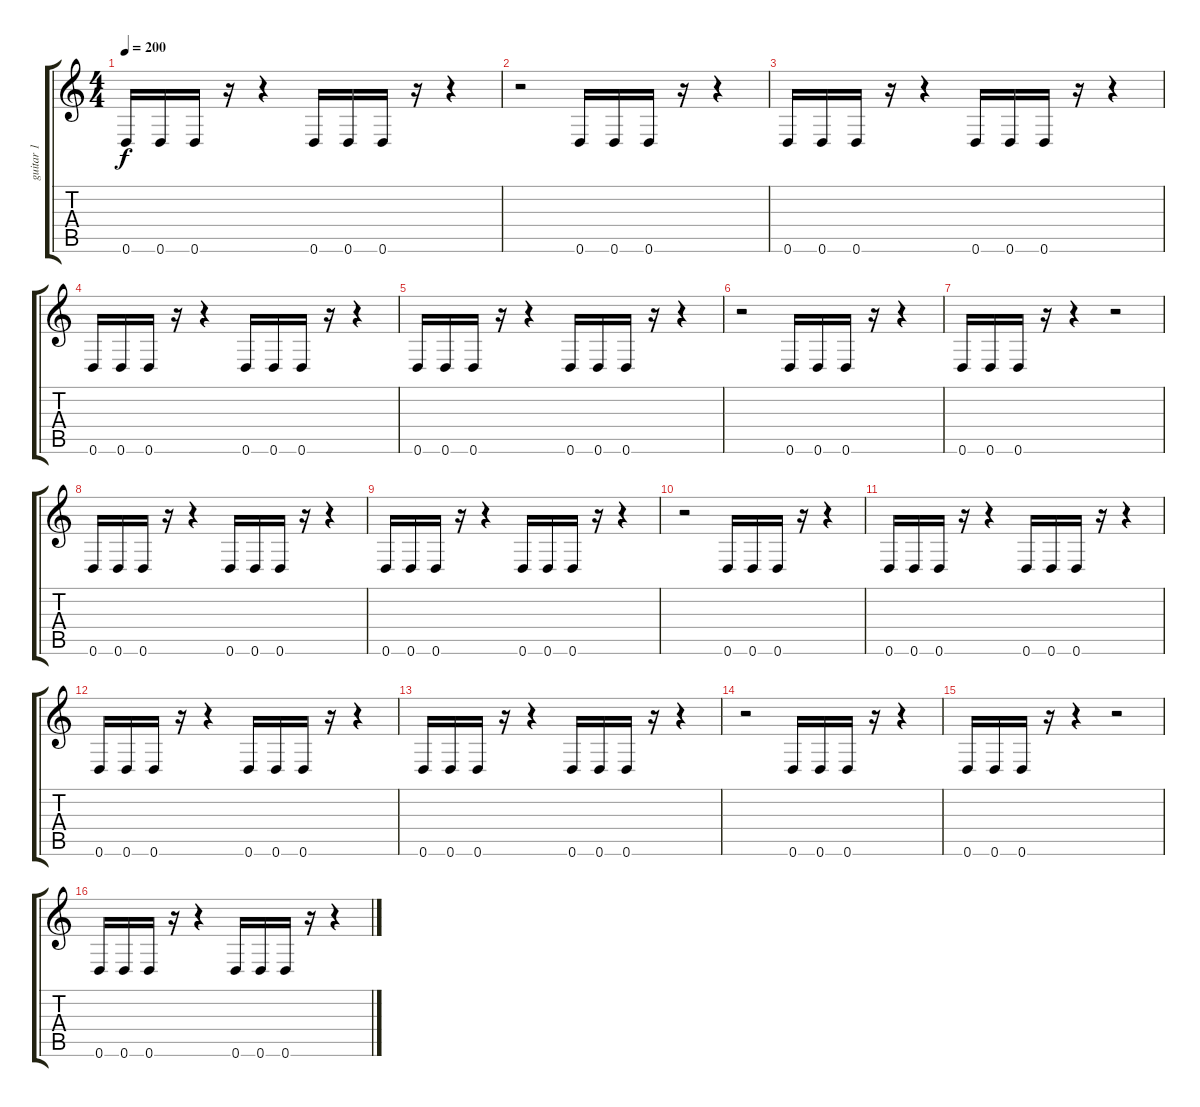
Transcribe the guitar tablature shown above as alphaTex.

\track ("guitar 1" "guitar 1") {instrument distortionguitar}
\staff {score tabs}
\tuning (E4 B3 G3 D3 A2 D2) {hide}
\ts (4 4)
\tempo 200
\clef g2
\ks c
0.6.16{dy f} 0.6.16 0.6.16 r.16 r.4 0.6.16 0.6.16 0.6.16 r.16 r.4 |
r.2 0.6.16 0.6.16 0.6.16 r.16 r.4 |
0.6.16 0.6.16 0.6.16 r.16 r.4 0.6.16 0.6.16 0.6.16 r.16 r.4 |
0.6.16 0.6.16 0.6.16 r.16 r.4 0.6.16 0.6.16 0.6.16 r.16 r.4 |
0.6.16{volume 10} 0.6.16 0.6.16 r.16 r.4 0.6.16 0.6.16 0.6.16 r.16 r.4 |
r.2 0.6.16 0.6.16 0.6.16 r.16 r.4 |
0.6.16 0.6.16 0.6.16 r.16 r.4 r.2 |
0.6.16 0.6.16 0.6.16 r.16 r.4 0.6.16 0.6.16 0.6.16 r.16 r.4 |
0.6.16{volume 7} 0.6.16 0.6.16 r.16 r.4 0.6.16 0.6.16 0.6.16 r.16 r.4 |
r.2 0.6.16 0.6.16 0.6.16 r.16 r.4 |
0.6.16 0.6.16 0.6.16 r.16 r.4 0.6.16 0.6.16 0.6.16 r.16 r.4 |
0.6.16 0.6.16 0.6.16 r.16 r.4 0.6.16 0.6.16 0.6.16 r.16 r.4 |
0.6.16{volume 4} 0.6.16 0.6.16 r.16 r.4 0.6.16 0.6.16 0.6.16 r.16 r.4 |
r.2 0.6.16 0.6.16 0.6.16 r.16 r.4 |
0.6.16 0.6.16 0.6.16 r.16 r.4 r.2 |
0.6.16 0.6.16 0.6.16 r.16 r.4 0.6.16 0.6.16 0.6.16 r.16 r.4
